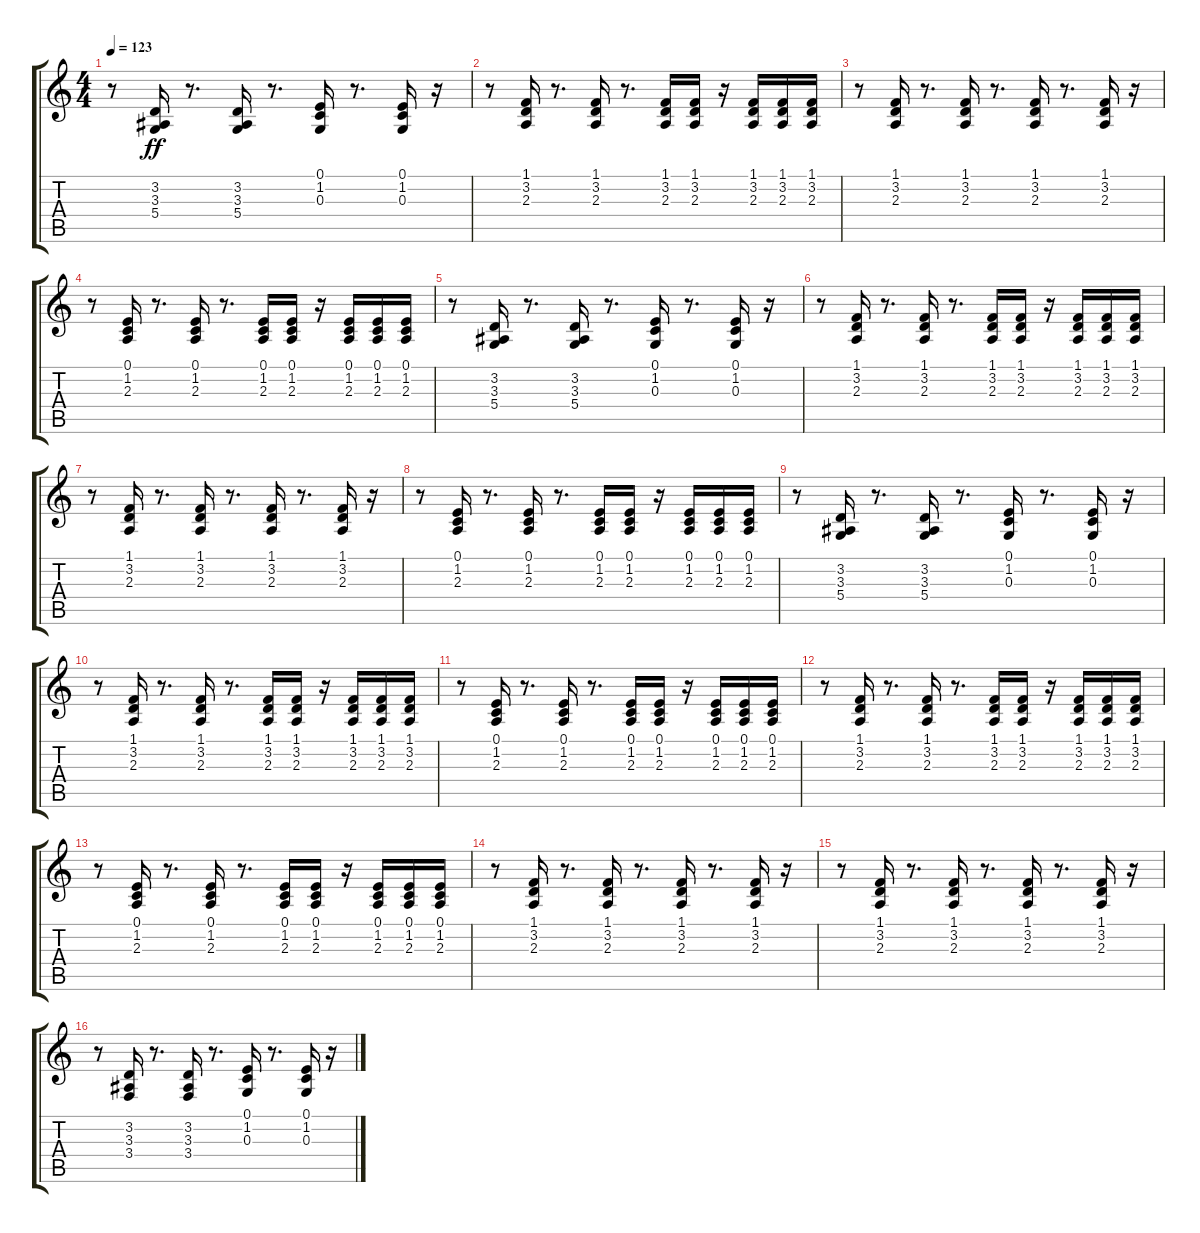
\track "" {instrument pad7halo}
\staff {score tabs}
\tuning (E4 B3 G3 D3 A2 E2) {hide}
\ts (4 4)
\tempo 123
\clef g2
\ks c
r.8{dy ff} (3.2 3.3 5.4).16 r.8{d} (3.2 3.3 5.4).16 r.8{d} (0.1 1.2 0.3).16 r.8{d} (0.1 1.2 0.3).16 r.16 |
r.8 (1.1 3.2 2.3).16 r.8{d} (1.1 3.2 2.3).16 r.8{d} (1.1 3.2 2.3).16 (1.1 3.2 2.3).16 r.16 (1.1 3.2 2.3).16 (1.1 3.2 2.3).16 (1.1 3.2 2.3).16 |
r.8 (1.1 3.2 2.3).16 r.8{d} (1.1 3.2 2.3).16 r.8{d} (1.1 3.2 2.3).16 r.8{d} (1.1 3.2 2.3).16 r.16 |
r.8 (0.1 1.2 2.3).16 r.8{d} (0.1 1.2 2.3).16 r.8{d} (0.1 1.2 2.3).16 (0.1 1.2 2.3).16 r.16 (0.1 1.2 2.3).16 (0.1 1.2 2.3).16 (0.1 1.2 2.3).16 |
r.8 (3.2 3.3 5.4).16 r.8{d} (3.2 3.3 5.4).16 r.8{d} (0.1 1.2 0.3).16 r.8{d} (0.1 1.2 0.3).16 r.16 |
r.8 (1.1 3.2 2.3).16 r.8{d} (1.1 3.2 2.3).16 r.8{d} (1.1 3.2 2.3).16 (1.1 3.2 2.3).16 r.16 (1.1 3.2 2.3).16 (1.1 3.2 2.3).16 (1.1 3.2 2.3).16 |
r.8 (1.1 3.2 2.3).16 r.8{d} (1.1 3.2 2.3).16 r.8{d} (1.1 3.2 2.3).16 r.8{d} (1.1 3.2 2.3).16 r.16 |
r.8 (0.1 1.2 2.3).16 r.8{d} (0.1 1.2 2.3).16 r.8{d} (0.1 1.2 2.3).16 (0.1 1.2 2.3).16 r.16 (0.1 1.2 2.3).16 (0.1 1.2 2.3).16 (0.1 1.2 2.3).16 |
r.8 (3.2 3.3 5.4).16 r.8{d} (3.2 3.3 5.4).16 r.8{d} (0.1 1.2 0.3).16 r.8{d} (0.1 1.2 0.3).16 r.16 |
r.8 (1.1 3.2 2.3).16 r.8{d} (1.1 3.2 2.3).16 r.8{d} (1.1 3.2 2.3).16 (1.1 3.2 2.3).16 r.16 (1.1 3.2 2.3).16 (1.1 3.2 2.3).16 (1.1 3.2 2.3).16 |
r.8 (0.1 1.2 2.3).16 r.8{d} (0.1 1.2 2.3).16 r.8{d} (0.1 1.2 2.3).16 (0.1 1.2 2.3).16 r.16 (0.1 1.2 2.3).16 (0.1 1.2 2.3).16 (0.1 1.2 2.3).16 |
r.8 (1.1 3.2 2.3).16 r.8{d} (1.1 3.2 2.3).16 r.8{d} (1.1 3.2 2.3).16 (1.1 3.2 2.3).16 r.16 (1.1 3.2 2.3).16 (1.1 3.2 2.3).16 (1.1 3.2 2.3).16 |
r.8 (0.1 1.2 2.3).16 r.8{d} (0.1 1.2 2.3).16 r.8{d} (0.1 1.2 2.3).16 (0.1 1.2 2.3).16 r.16 (0.1 1.2 2.3).16 (0.1 1.2 2.3).16 (0.1 1.2 2.3).16 |
r.8 (1.1 3.2 2.3).16 r.8{d} (1.1 3.2 2.3).16 r.8{d} (1.1 3.2 2.3).16 r.8{d} (1.1 3.2 2.3).16 r.16 |
r.8 (1.1 3.2 2.3).16 r.8{d} (1.1 3.2 2.3).16 r.8{d} (1.1 3.2 2.3).16 r.8{d} (1.1 3.2 2.3).16 r.16 |
r.8 (3.2 3.3 3.4).16 r.8{d} (3.2 3.3 3.4).16 r.8{d} (0.1 1.2 0.3).16 r.8{d} (0.1 1.2 0.3).16 r.16
